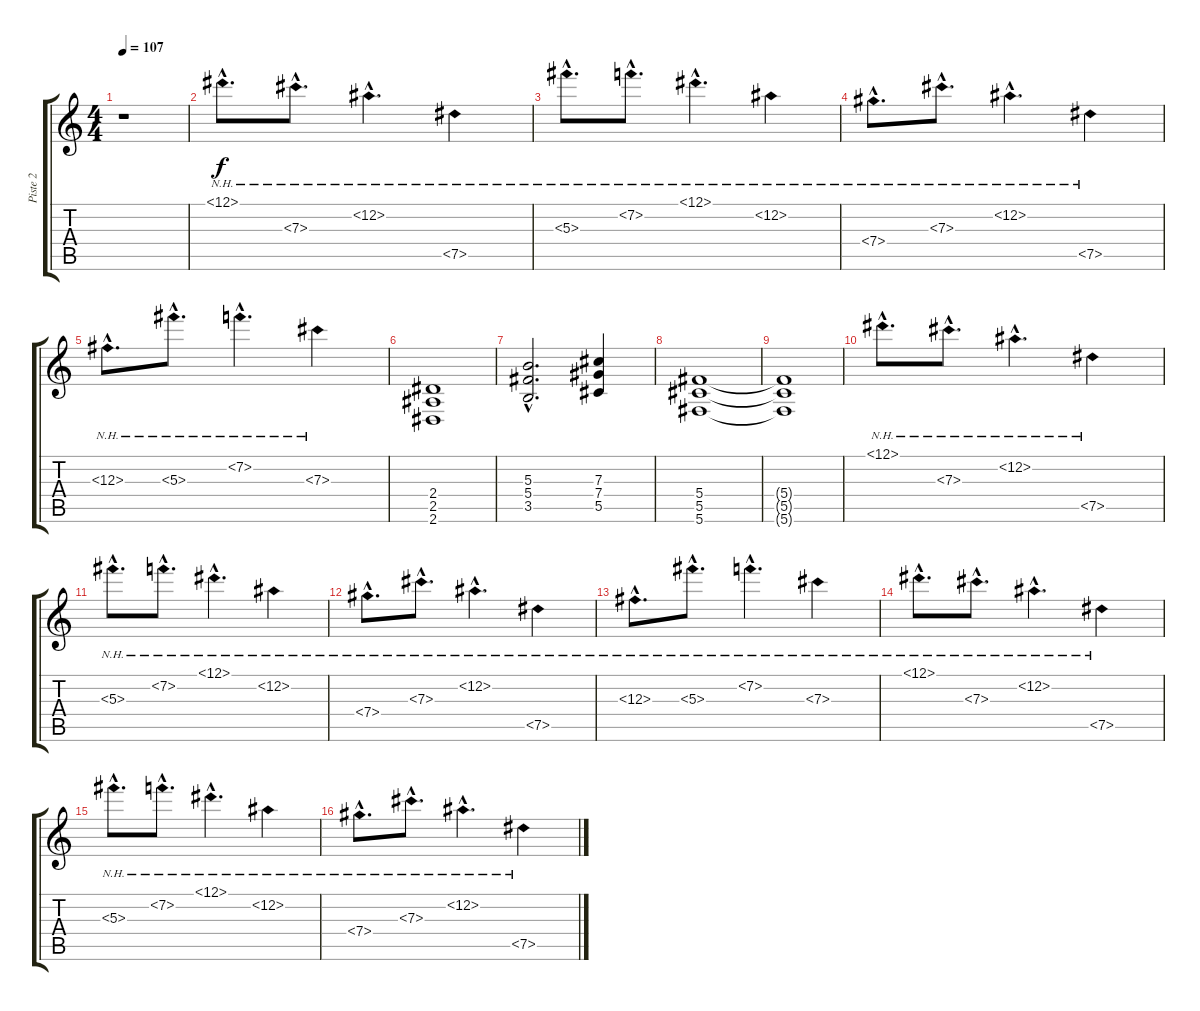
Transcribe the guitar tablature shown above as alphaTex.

\track ("Piste 2" "Piste 2") {instrument acousticguitarnylon}
\staff {score tabs}
\tuning (Eb4 Bb3 Gb3 Db3 Ab2 Db2) {hide}
\ts (4 4)
\tempo 107
\clef g2
\ks c
r.1{dy f instrument acousticguitarnylon} |
12.1{nh hac}.8{d} 7.3{nh hac}.8{d} 12.2{nh hac}.4{d} 7.5{nh}.4 |
5.3{nh hac}.8{d} 7.2{nh hac}.8{d} 12.1{nh hac}.4{d} 12.2{nh}.4 |
7.4{nh hac}.8{d} 7.3{nh hac}.8{d} 12.2{nh hac}.4{d} 7.5{nh}.4 |
12.3{nh hac}.8{d} 5.3{nh hac}.8{d} 7.2{nh hac}.4{d} 7.3{nh}.4 |
(2.4 2.5 2.6).1{volume 12 instrument distortionguitar} |
(5.3{hac} 5.4{hac} 3.5{hac}).2{d volume 13 instrument distortionguitar} (7.3 7.4 5.5).4{volume 13 instrument distortionguitar} |
(5.4 5.5 5.6).1{volume 13 instrument distortionguitar} |
(5.4{t} 5.5{t} 5.6{t}).1 |
12.1{nh hac}.8{d volume 12 instrument acousticguitarnylon} 7.3{nh hac}.8{d} 12.2{nh hac}.4{d} 7.5{nh}.4 |
5.3{nh hac}.8{d} 7.2{nh hac}.8{d} 12.1{nh hac}.4{d} 12.2{nh}.4 |
7.4{nh hac}.8{d} 7.3{nh hac}.8{d} 12.2{nh hac}.4{d} 7.5{nh}.4 |
12.3{nh hac}.8{d} 5.3{nh hac}.8{d} 7.2{nh hac}.4{d} 7.3{nh}.4 |
12.1{nh hac}.8{d} 7.3{nh hac}.8{d} 12.2{nh hac}.4{d} 7.5{nh}.4 |
5.3{nh hac}.8{d} 7.2{nh hac}.8{d} 12.1{nh hac}.4{d} 12.2{nh}.4 |
7.4{nh hac}.8{d} 7.3{nh hac}.8{d} 12.2{nh hac}.4{d} 7.5{nh}.4
